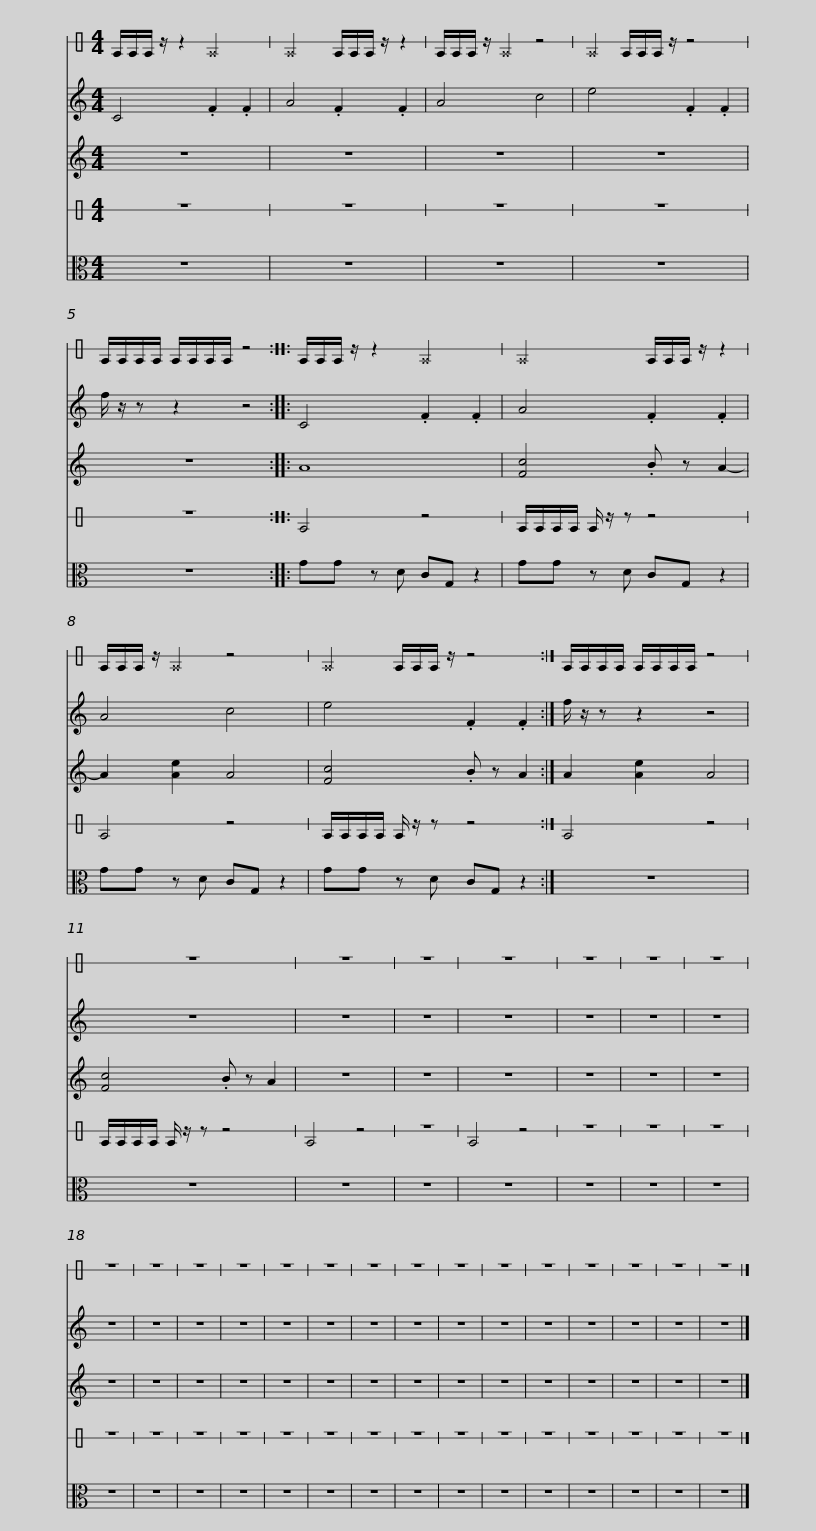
X:1
%%score 1 2 3 4 5
L:1/8
M:4/4
I:linebreak $
K:C
V:1 perc stafflines=1
K:none
V:2 treble
V:3 treble
V:4 perc stafflines=1
K:none
V:5 alto
V:1
 E/E/E/ z/ z2 ^E4 | ^E4 E/E/E/ z/ z2 | E/E/E/ z/ ^E2 z4 | ^E2 E/E/E/ z/ z4 | E/E/E/E/ E/E/E/E/ z4 ::$ %5
 E/E/E/ z/ z2 ^E4 | ^E4 E/E/E/ z/ z2 | E/E/E/ z/ ^E2 z4 | ^E2 E/E/E/ z/ z4 :|$ E/E/E/E/ E/E/E/E/ z4 | %10
 z8 | z8 | z8 | z8 | z8 | %15
 z8 | z8 | z8 | z8 | z8 |$ %20
 z8 | z8 | z8 | z8 | z8 | %25
 z8 | z8 | z8 | z8 | z8 | %30
 z8 | z8 |] %32
V:2
 C4 .F2 .F2 | A4 .F2 .F2 | A4 c4 | e4 .F2 .F2 | f/ z/ z z2 z4 ::$ %5
 C4 .F2 .F2 | A4 .F2 .F2 | A4 c4 | e4 .F2 .F2 :|$ f/ z/ z z2 z4 | %10
 z8 | z8 | z8 | z8 | z8 | %15
 z8 | z8 | z8 | z8 | z8 |$ %20
 z8 | z8 | z8 | z8 | z8 | %25
 z8 | z8 | z8 | z8 | z8 | %30
 z8 | z8 |] %32
V:3
 z8 | z8 | z8 | z8 | z8 ::$ %5
 A8 | [Fc]4 .B z A2- | A2 [Ae]2 A4 | [Fc]4 .B z A2 :|$ A2 [Ae]2 A4 | %10
 [Fc]4 .B z A2 | z8 | z8 | z8 | z8 | %15
 z8 | z8 | z8 | z8 | z8 |$ %20
 z8 | z8 | z8 | z8 | z8 | %25
 z8 | z8 | z8 | z8 | z8 | %30
 z8 | z8 |] %32
V:4
 z8 | z8 | z8 | z8 | z8 ::$ %5
 E4 z4 | E/E/E/E/ E/ z/ z z4 | E4 z4 | E/E/E/E/ E/ z/ z z4 :|$ E4 z4 | %10
 E/E/E/E/ E/ z/ z z4 | E4 z4 | z8 | E4 z4 | z8 | %15
 z8 | z8 | z8 | z8 | z8 |$ %20
 z8 | z8 | z8 | z8 | z8 | %25
 z8 | z8 | z8 | z8 | z8 | %30
 z8 | z8 |] %32
V:5
 z8 | z8 | z8 | z8 | z8 ::$ %5
 GG z D CG, z2 | GG z D CG, z2 | GG z D CG, z2 | GG z D CG, z2 :|$ z8 | %10
 z8 | z8 | z8 | z8 | z8 | %15
 z8 | z8 | z8 | z8 | z8 |$ %20
 z8 | z8 | z8 | z8 | z8 | %25
 z8 | z8 | z8 | z8 | z8 | %30
 z8 | z8 |] %32
